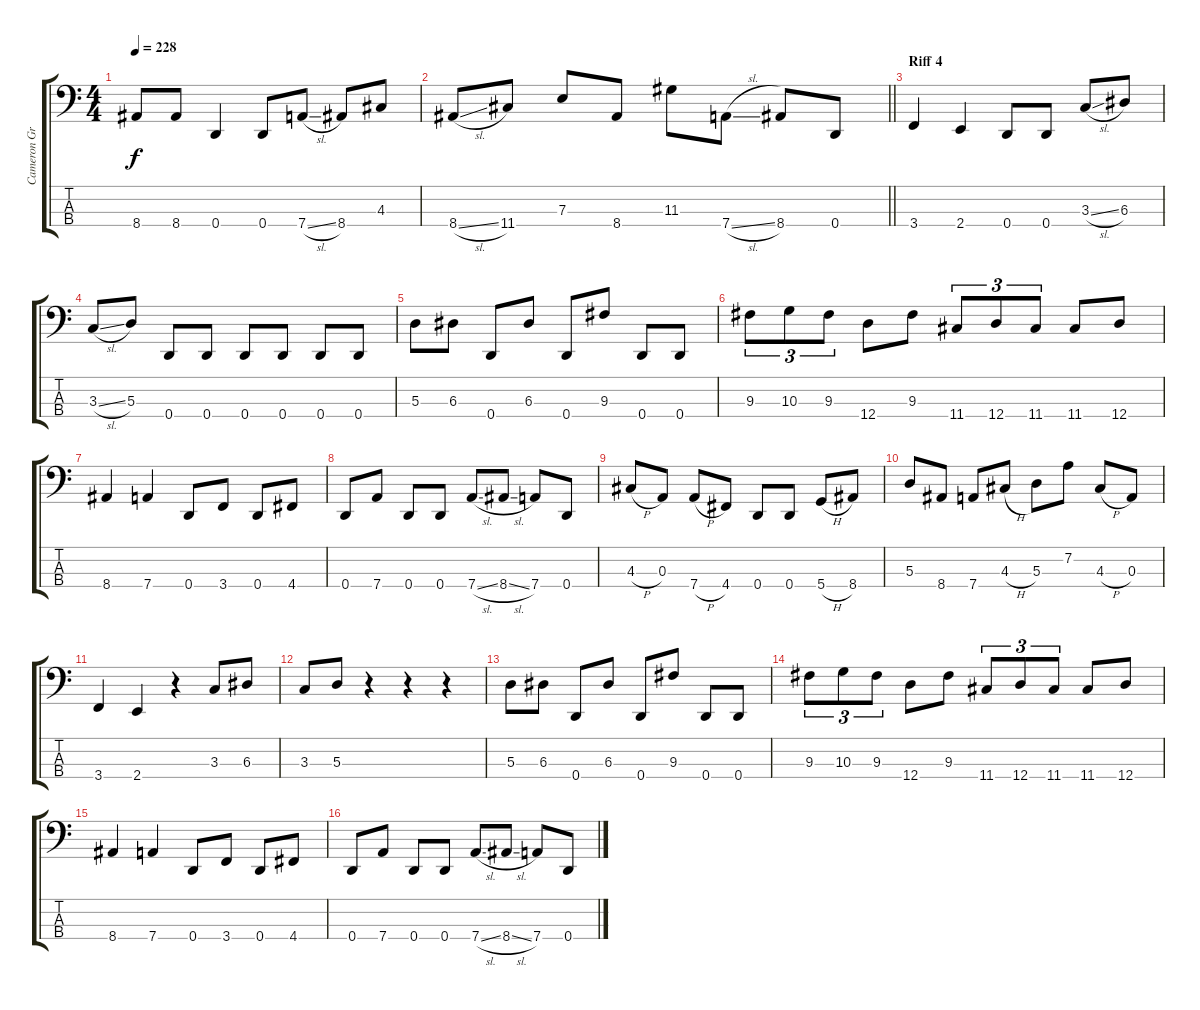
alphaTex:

\track ("Cameron Grant" "Cameron Gr") {instrument electricbasspick}
\staff {score tabs}
\tuning (G2 D2 A1 D1) {hide}
\ts (4 4)
\tempo 228
\clef f4
\ks c
8.4.8{dy f} 8.4.8 0.4.4 0.4.8 7.4{sl}.8 8.4.8 4.3.8 |
\barLineRight lightlight
8.4{sl}.8 11.4.8 7.3.8 8.4.8 11.3.8 7.4{sl}.8 8.4.8 0.4.8 |
\section ("" "Riff 4")
3.4.4 2.4.4 0.4.8 0.4.8 3.3{sl}.8 6.3.8 |
3.3{sl}.8 5.3.8 0.4.8 0.4.8 0.4.8 0.4.8 0.4.8 0.4.8 |
5.3.8 6.3.8 0.4.8 6.3.8 0.4.8 9.3.8 0.4.8 0.4.8 |
9.3.8{tu (3 2)} 10.3.8{tu (3 2)} 9.3.8{tu (3 2)} 12.4.8 9.3.8 11.4.8{tu (3 2)} 12.4.8{tu (3 2)} 11.4.8{tu (3 2)} 11.4.8 12.4.8 |
8.4.4 7.4.4 0.4.8 3.4.8 0.4.8 4.4.8 |
0.4.8 7.4.8 0.4.8 0.4.8 7.4{sl}.8 8.4{sl}.8 7.4.8 0.4.8 |
4.3{h}.8 0.3.8 7.4{h}.8 4.4.8 0.4.8 0.4.8 5.4{h}.8 8.4.8 |
5.3.8 8.4.8 7.4.8 4.3{h}.8 5.3.8 7.2.8 4.3{h}.8 0.3.8 |
3.4.4 2.4.4 r.4 3.3.8 6.3.8 |
3.3.8 5.3.8 r.4 r.4 r.4 |
5.3.8 6.3.8 0.4.8 6.3.8 0.4.8 9.3.8 0.4.8 0.4.8 |
9.3.8{tu (3 2)} 10.3.8{tu (3 2)} 9.3.8{tu (3 2)} 12.4.8 9.3.8 11.4.8{tu (3 2)} 12.4.8{tu (3 2)} 11.4.8{tu (3 2)} 11.4.8 12.4.8 |
8.4.4 7.4.4 0.4.8 3.4.8 0.4.8 4.4.8 |
0.4.8 7.4.8 0.4.8 0.4.8 7.4{sl}.8 8.4{sl}.8 7.4.8 0.4.8
